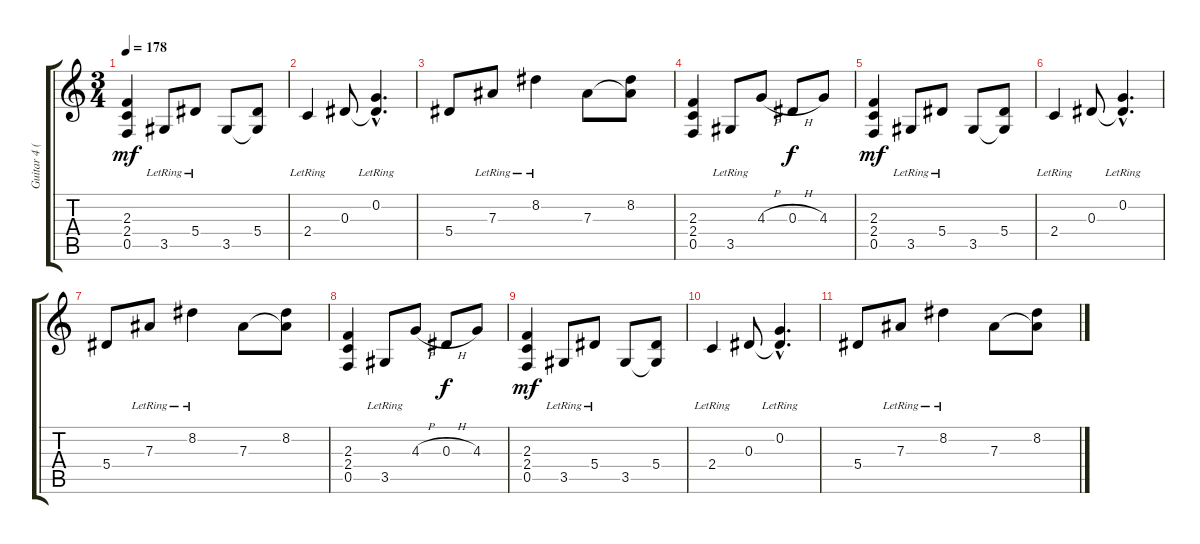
\track ("Guitar 4 (Rhytm)" "Guitar 4 (") {instrument distortionguitar}
\staff {score tabs}
\tuning (C4 G3 Eb3 Bb2 F2 C2) {hide}
\ts (3 4)
\tempo 178
\clef g2
\ks c
(2.3 2.4 0.5).4{dy mf} 3.5{lr}.8 5.4{lr}.8 3.5.8 (5.4 3.5{t}).8 |
2.4{lr}.4 0.3.8 (0.2{hac lr} 0.3{hac t}).4{d} |
5.4.8 7.3{lr}.8 8.2{lr}.4 7.3.8 (8.2 7.3{t}).8 |
(2.3 2.4 0.5).4 3.5{lr}.8 4.3{h}.8 0.3{h}.8{dy f} 4.3.8 |
(2.3 2.4 0.5).4{dy mf} 3.5{lr}.8 5.4{lr}.8 3.5.8 (5.4 3.5{t}).8 |
2.4{lr}.4 0.3.8 (0.2{hac lr} 0.3{hac t}).4{d} |
5.4.8 7.3{lr}.8 8.2{lr}.4 7.3.8 (8.2 7.3{t}).8 |
(2.3 2.4 0.5).4 3.5{lr}.8 4.3{h}.8 0.3{h}.8{dy f} 4.3.8 |
(2.3 2.4 0.5).4{dy mf} 3.5{lr}.8 5.4{lr}.8 3.5.8 (5.4 3.5{t}).8 |
2.4{lr}.4 0.3.8 (0.2{hac lr} 0.3{hac t}).4{d} |
5.4.8 7.3{lr}.8 8.2{lr}.4 7.3.8 (8.2 7.3{t}).8
